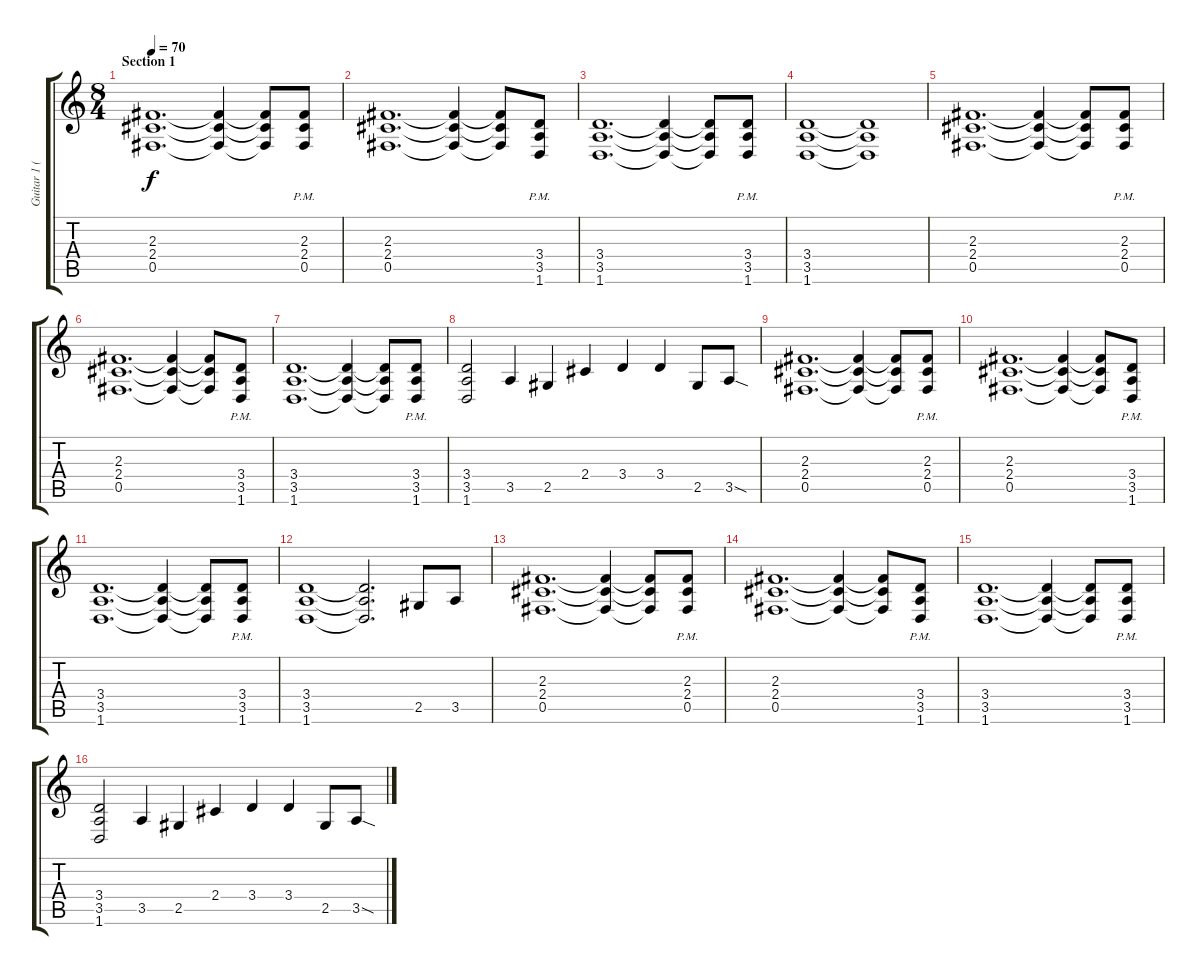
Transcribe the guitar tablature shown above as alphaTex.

\track ("Guitar 1 (Distortion)" "Guitar 1 (") {instrument distortionguitar}
\staff {score tabs}
\tuning (Db4 Ab3 E3 B2 Gb2 Db2) {hide}
\ts (8 4)
\section ("" "Section 1")
\tempo 70
\clef g2
\ks c
(2.3 2.4 0.5).1{d dy f instrument distortionguitar} (2.3{t} 2.4{t} 0.5{t}).4 (2.3{t} 2.4{t} 0.5{t}).8 (2.3{pm} 2.4{pm} 0.5{pm}).8 |
(2.3 2.4 0.5).1{d} (2.3{t} 2.4{t} 0.5{t}).4 (2.3{t} 2.4{t} 0.5{t}).8 (3.4{pm} 3.5{pm} 1.6{pm}).8 |
(3.4 3.5 1.6).1{d} (3.4{t} 3.5{t} 1.6{t}).4 (3.4{t} 3.5{t} 1.6{t}).8 (3.4{pm} 3.5{pm} 1.6{pm}).8 |
(3.4 3.5 1.6).1 (3.4{t} 3.5{t} 1.6{t}).1 |
(2.3 2.4 0.5).1{d} (2.3{t} 2.4{t} 0.5{t}).4 (2.3{t} 2.4{t} 0.5{t}).8 (2.3{pm} 2.4{pm} 0.5{pm}).8 |
(2.3 2.4 0.5).1{d} (2.3{t} 2.4{t} 0.5{t}).4 (2.3{t} 2.4{t} 0.5{t}).8 (3.4{pm} 3.5{pm} 1.6{pm}).8 |
(3.4 3.5 1.6).1{d} (3.4{t} 3.5{t} 1.6{t}).4 (3.4{t} 3.5{t} 1.6{t}).8 (3.4{pm} 3.5{pm} 1.6{pm}).8 |
(3.4 3.5 1.6).2 3.5.4 2.5.4 2.4.4 3.4.4 3.4.4 2.5.8 3.5{sod}.8 |
(2.3 2.4 0.5).1{d} (2.3{t} 2.4{t} 0.5{t}).4 (2.3{t} 2.4{t} 0.5{t}).8 (2.3{pm} 2.4{pm} 0.5{pm}).8 |
(2.3 2.4 0.5).1{d} (2.3{t} 2.4{t} 0.5{t}).4 (2.3{t} 2.4{t} 0.5{t}).8 (3.4{pm} 3.5{pm} 1.6{pm}).8 |
(3.4 3.5 1.6).1{d} (3.4{t} 3.5{t} 1.6{t}).4 (3.4{t} 3.5{t} 1.6{t}).8 (3.4{pm} 3.5{pm} 1.6{pm}).8 |
(3.4 3.5 1.6).1 (3.4{t} 3.5{t} 1.6{t}).2{d} 2.5.8 3.5.8 |
(2.3 2.4 0.5).1{d} (2.3{t} 2.4{t} 0.5{t}).4 (2.3{t} 2.4{t} 0.5{t}).8 (2.3{pm} 2.4{pm} 0.5{pm}).8 |
(2.3 2.4 0.5).1{d} (2.3{t} 2.4{t} 0.5{t}).4 (2.3{t} 2.4{t} 0.5{t}).8 (3.4{pm} 3.5{pm} 1.6{pm}).8 |
(3.4 3.5 1.6).1{d} (3.4{t} 3.5{t} 1.6{t}).4 (3.4{t} 3.5{t} 1.6{t}).8 (3.4{pm} 3.5{pm} 1.6{pm}).8 |
(3.4 3.5 1.6).2 3.5.4 2.5.4 2.4.4 3.4.4 3.4.4 2.5.8 3.5{sod}.8
